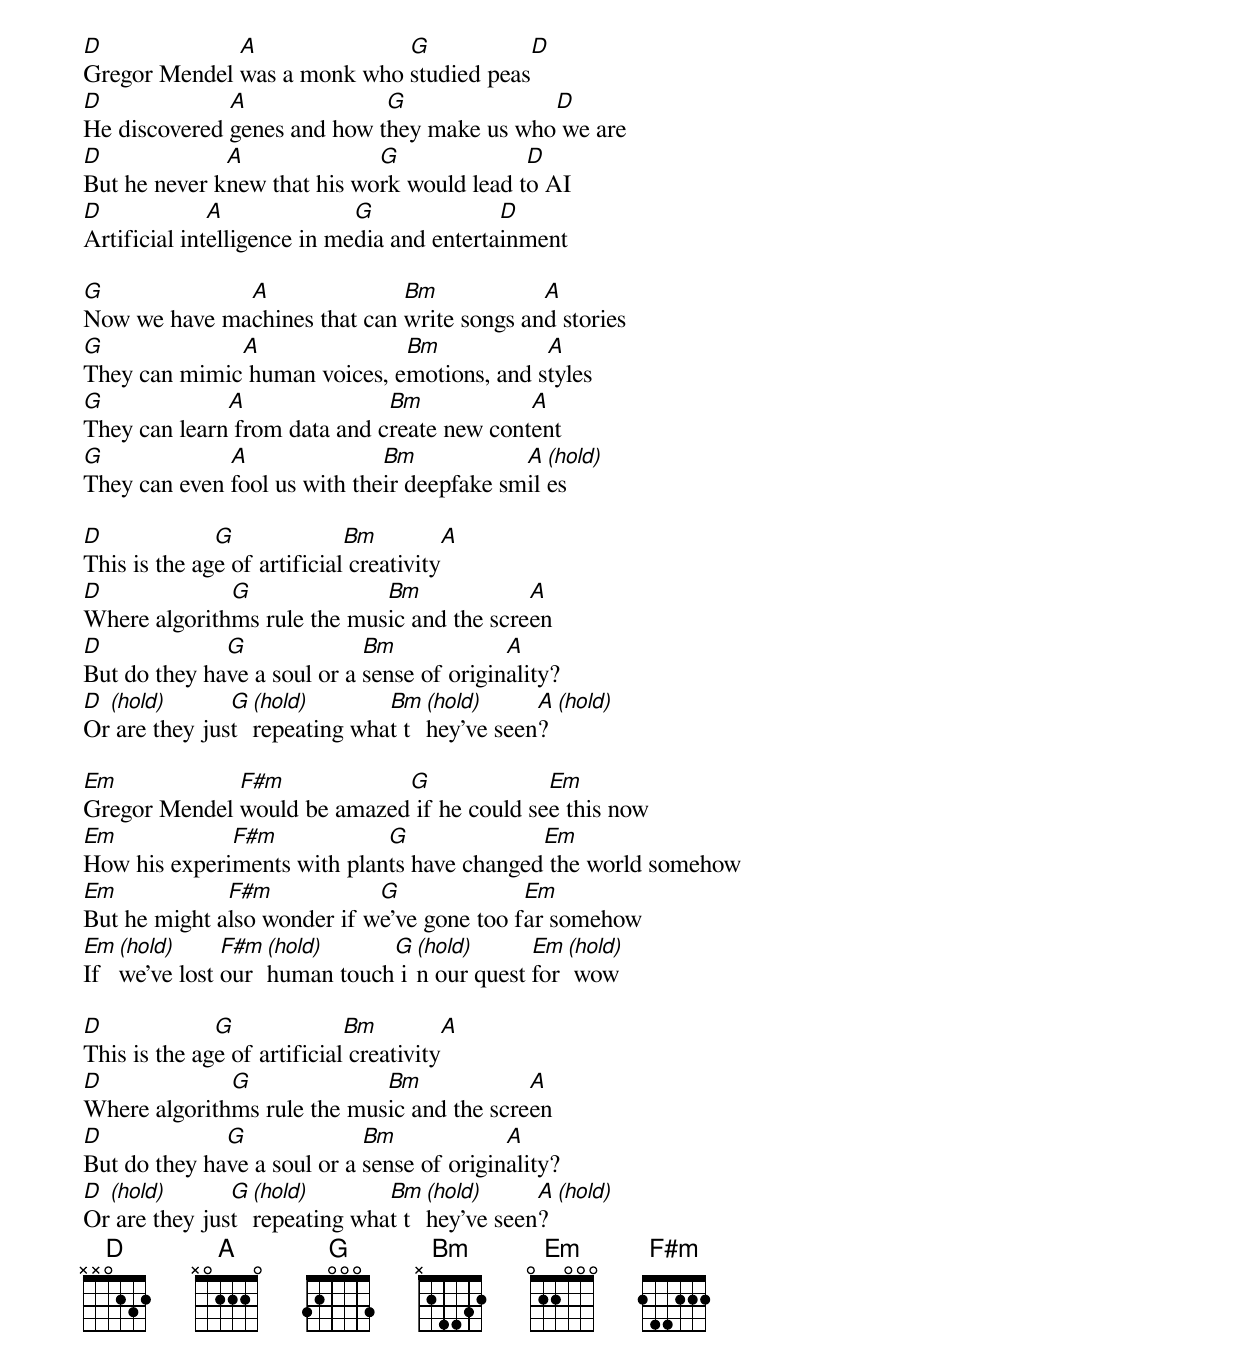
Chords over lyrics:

D             A              G              D
Gregor Mendel was a monk who studied peas
D             A              G              D
He discovered genes and how they make us who we are
D             A              G              D
But he never knew that his work would lead to AI
D             A              G              D
Artificial intelligence in media and entertainment

G             A               Bm            A
Now we have machines that can write songs and stories
G             A               Bm            A
They can mimic human voices, emotions, and styles
G             A               Bm            A
They can learn from data and create new content
G             A               Bm            A (hold)
They can even fool us with their deepfake smiles

D             G              Bm             A
This is the age of artificial creativity
D             G              Bm             A
Where algorithms rule the music and the screen
D             G              Bm             A
But do they have a soul or a sense of originality?
D (hold)       G (hold)       Bm (hold)     A (hold)
Or are they just repeating what they've seen?

Em            F#m            G              Em
Gregor Mendel would be amazed if he could see this now
Em            F#m            G              Em
How his experiments with plants have changed the world somehow
Em            F#m            G              Em
But he might also wonder if we've gone too far somehow
Em (hold)     F#m (hold)     G (hold)      Em (hold)
If we've lost our human touch in our quest for wow

D             G              Bm             A
This is the age of artificial creativity
D             G              Bm             A
Where algorithms rule the music and the screen
D             G              Bm             A
But do they have a soul or a sense of originality?
D (hold)       G (hold)       Bm (hold)     A (hold)
Or are they just repeating what they've seen?
